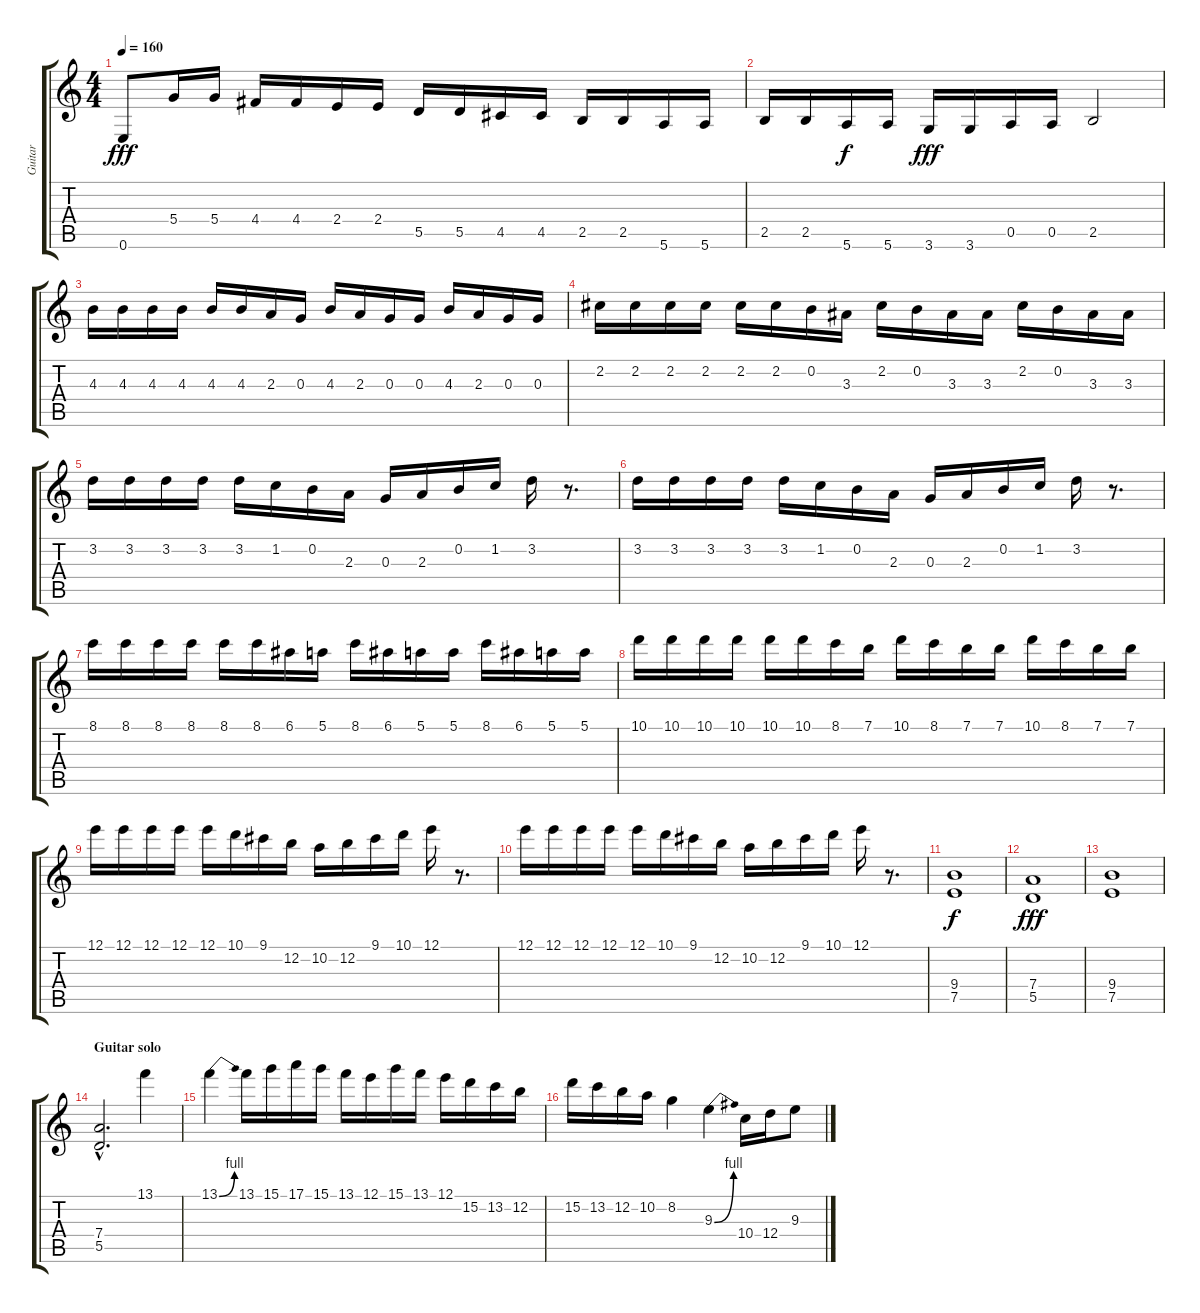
\track ("Guitar" "Guitar") {instrument distortionguitar}
\staff {score tabs}
\tuning (E4 B3 G3 D3 A2 E2) {hide}
\ts (4 4)
\tempo 160
\clef g2
\ks c
0.6.8{dy fff} 5.4.16 5.4.16 4.4.16 4.4.16 2.4.16 2.4.16 5.5.16 5.5.16 4.5.16 4.5.16 2.5.16 2.5.16 5.6.16 5.6.16 |
2.5.16 2.5.16 5.6.16{dy f} 5.6.16 3.6.16{dy fff} 3.6.16 0.5.16 0.5.16 2.5.2 |
4.3.16 4.3.16 4.3.16 4.3.16 4.3.16 4.3.16 2.3.16 0.3.16 4.3.16 2.3.16 0.3.16 0.3.16 4.3.16 2.3.16 0.3.16 0.3.16 |
2.2.16 2.2.16 2.2.16 2.2.16 2.2.16 2.2.16 0.2.16 3.3.16 2.2.16 0.2.16 3.3.16 3.3.16 2.2.16 0.2.16 3.3.16 3.3.16 |
3.2.16 3.2.16 3.2.16 3.2.16 3.2.16 1.2.16 0.2.16 2.3.16 0.3.16 2.3.16 0.2.16 1.2.16 3.2.16 r.8{d} |
3.2.16 3.2.16 3.2.16 3.2.16 3.2.16 1.2.16 0.2.16 2.3.16 0.3.16 2.3.16 0.2.16 1.2.16 3.2.16 r.8{d} |
8.1.16 8.1.16 8.1.16 8.1.16 8.1.16 8.1.16 6.1.16 5.1.16 8.1.16 6.1.16 5.1.16 5.1.16 8.1.16 6.1.16 5.1.16 5.1.16 |
10.1.16 10.1.16 10.1.16 10.1.16 10.1.16 10.1.16 8.1.16 7.1.16 10.1.16 8.1.16 7.1.16 7.1.16 10.1.16 8.1.16 7.1.16 7.1.16 |
12.1.16 12.1.16 12.1.16 12.1.16 12.1.16 10.1.16 9.1.16 12.2.16 10.2.16 12.2.16 9.1.16 10.1.16 12.1.16 r.8{d} |
12.1.16 12.1.16 12.1.16 12.1.16 12.1.16 10.1.16 9.1.16 12.2.16 10.2.16 12.2.16 9.1.16 10.1.16 12.1.16 r.8{d} |
(9.4 7.5).1{dy f} |
(7.4 5.5).1{dy fff} |
(9.4 7.5).1 |
\section ("" "Guitar solo")
(7.4{hac} 5.5{hac}).2{d} 13.1.4 |
13.1{be (bend 0 0 60 4)}.4 13.1.16 15.1.16 17.1.16 15.1.16 13.1.16 12.1.16 15.1.16 13.1.16 12.1.16 15.2.16 13.2.16 12.2.16 |
15.2.16 13.2.16 12.2.16 10.2.16 8.2.4 9.3{be (bend 0 0 60 4)}.4 10.4.16 12.4.16 9.3.8
